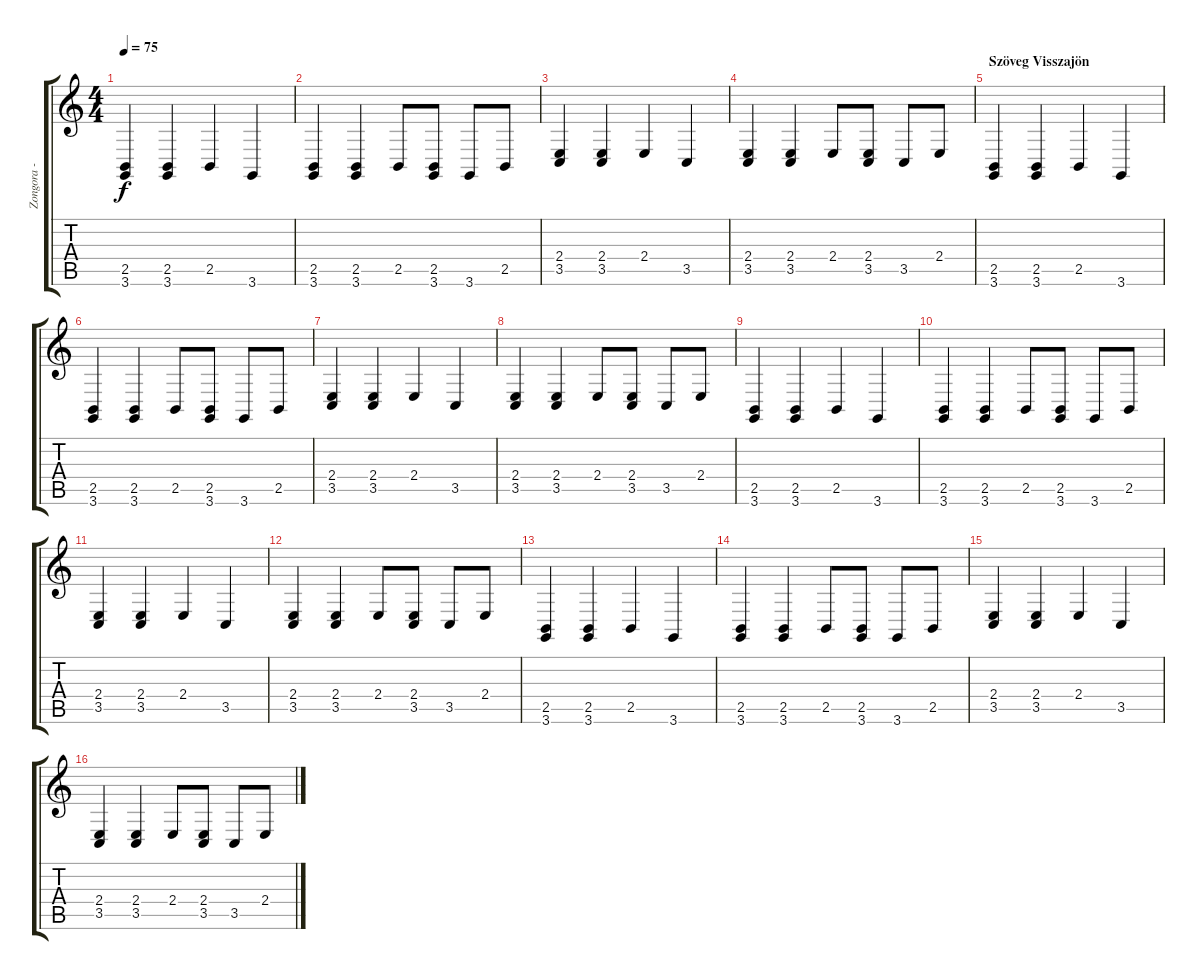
\track ("Zongora - Bal Kéz" "Zongora - ") {instrument acousticgrandpiano}
\staff {score tabs}
\tuning (E4 B3 G3 D3 A2 E2) {hide}
\ts (4 4)
\tempo 75
\clef g2
\ks c
(2.5 3.6).4{dy f} (2.5 3.6).4 2.5.4 3.6.4 |
(2.5 3.6).4 (2.5 3.6).4 2.5.8 (2.5 3.6).8 3.6.8 2.5.8 |
(2.4 3.5).4 (2.4 3.5).4 2.4.4 3.5.4 |
(2.4 3.5).4 (2.4 3.5).4 2.4.8 (2.4 3.5).8 3.5.8 2.4.8 |
\section ("" "Szöveg Visszajön")
(2.5 3.6).4 (2.5 3.6).4 2.5.4 3.6.4 |
(2.5 3.6).4 (2.5 3.6).4 2.5.8 (2.5 3.6).8 3.6.8 2.5.8 |
(2.4 3.5).4 (2.4 3.5).4 2.4.4 3.5.4 |
(2.4 3.5).4 (2.4 3.5).4 2.4.8 (2.4 3.5).8 3.5.8 2.4.8 |
(2.5 3.6).4 (2.5 3.6).4 2.5.4 3.6.4 |
(2.5 3.6).4 (2.5 3.6).4 2.5.8 (2.5 3.6).8 3.6.8 2.5.8 |
(2.4 3.5).4 (2.4 3.5).4 2.4.4 3.5.4 |
(2.4 3.5).4 (2.4 3.5).4 2.4.8 (2.4 3.5).8 3.5.8 2.4.8 |
(2.5 3.6).4 (2.5 3.6).4 2.5.4 3.6.4 |
(2.5 3.6).4 (2.5 3.6).4 2.5.8 (2.5 3.6).8 3.6.8 2.5.8 |
(2.4 3.5).4 (2.4 3.5).4 2.4.4 3.5.4 |
(2.4 3.5).4 (2.4 3.5).4 2.4.8 (2.4 3.5).8 3.5.8 2.4.8
